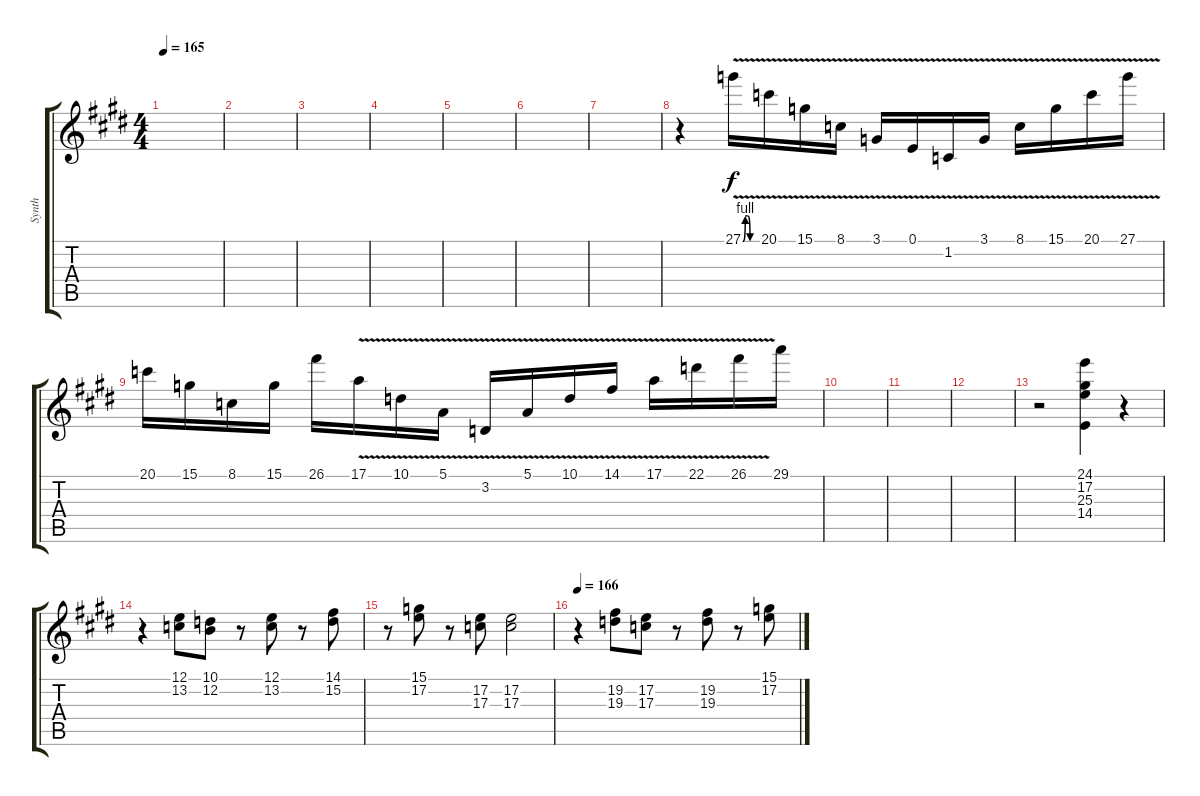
\track ("Synth" "Synth") {instrument lead1square}
\staff {score tabs}
\tuning (E4 B3 G3 D3 A2 E2) {hide}
\ts (4 4)
\tempo 165
\clef g2
\ks e
|
|
|
|
|
|
|
r.4 27.1{be (custom 0 0 10 4 20 4 30 0 60 0) v}.16{volume 9} 20.1{v}.16 15.1{v}.16 8.1{v}.16 3.1{v}.16 0.1{v}.16 1.2{v}.16 3.1{v}.16 8.1{v}.16 15.1{v}.16 20.1{v}.16 27.1{v}.16 |
20.1.16 15.1.16 8.1.16 15.1.16 26.1.16 17.1{v}.16 10.1{v}.16 5.1{v}.16 3.2{v}.16 5.1{v}.16 10.1{v}.16 14.1{v}.16 17.1{v}.16 22.1{v}.16 26.1{v}.16 29.1.16 |
|
|
|
r.2 (24.1 17.2 25.3 14.4).4 r.4 |
r.4{volume 9} (12.1 13.2).8 (10.1 12.2).8 r.8 (12.1 13.2).8 r.8 (14.1 15.2).8 |
r.8 (15.1 17.2).8 r.8 (17.2 17.3).8 (17.2 17.3).2 |
\tempo 166
r.4 (19.2 19.3).8 (17.2 17.3).8 r.8 (19.2 19.3).8 r.8 (15.1 17.2).8
